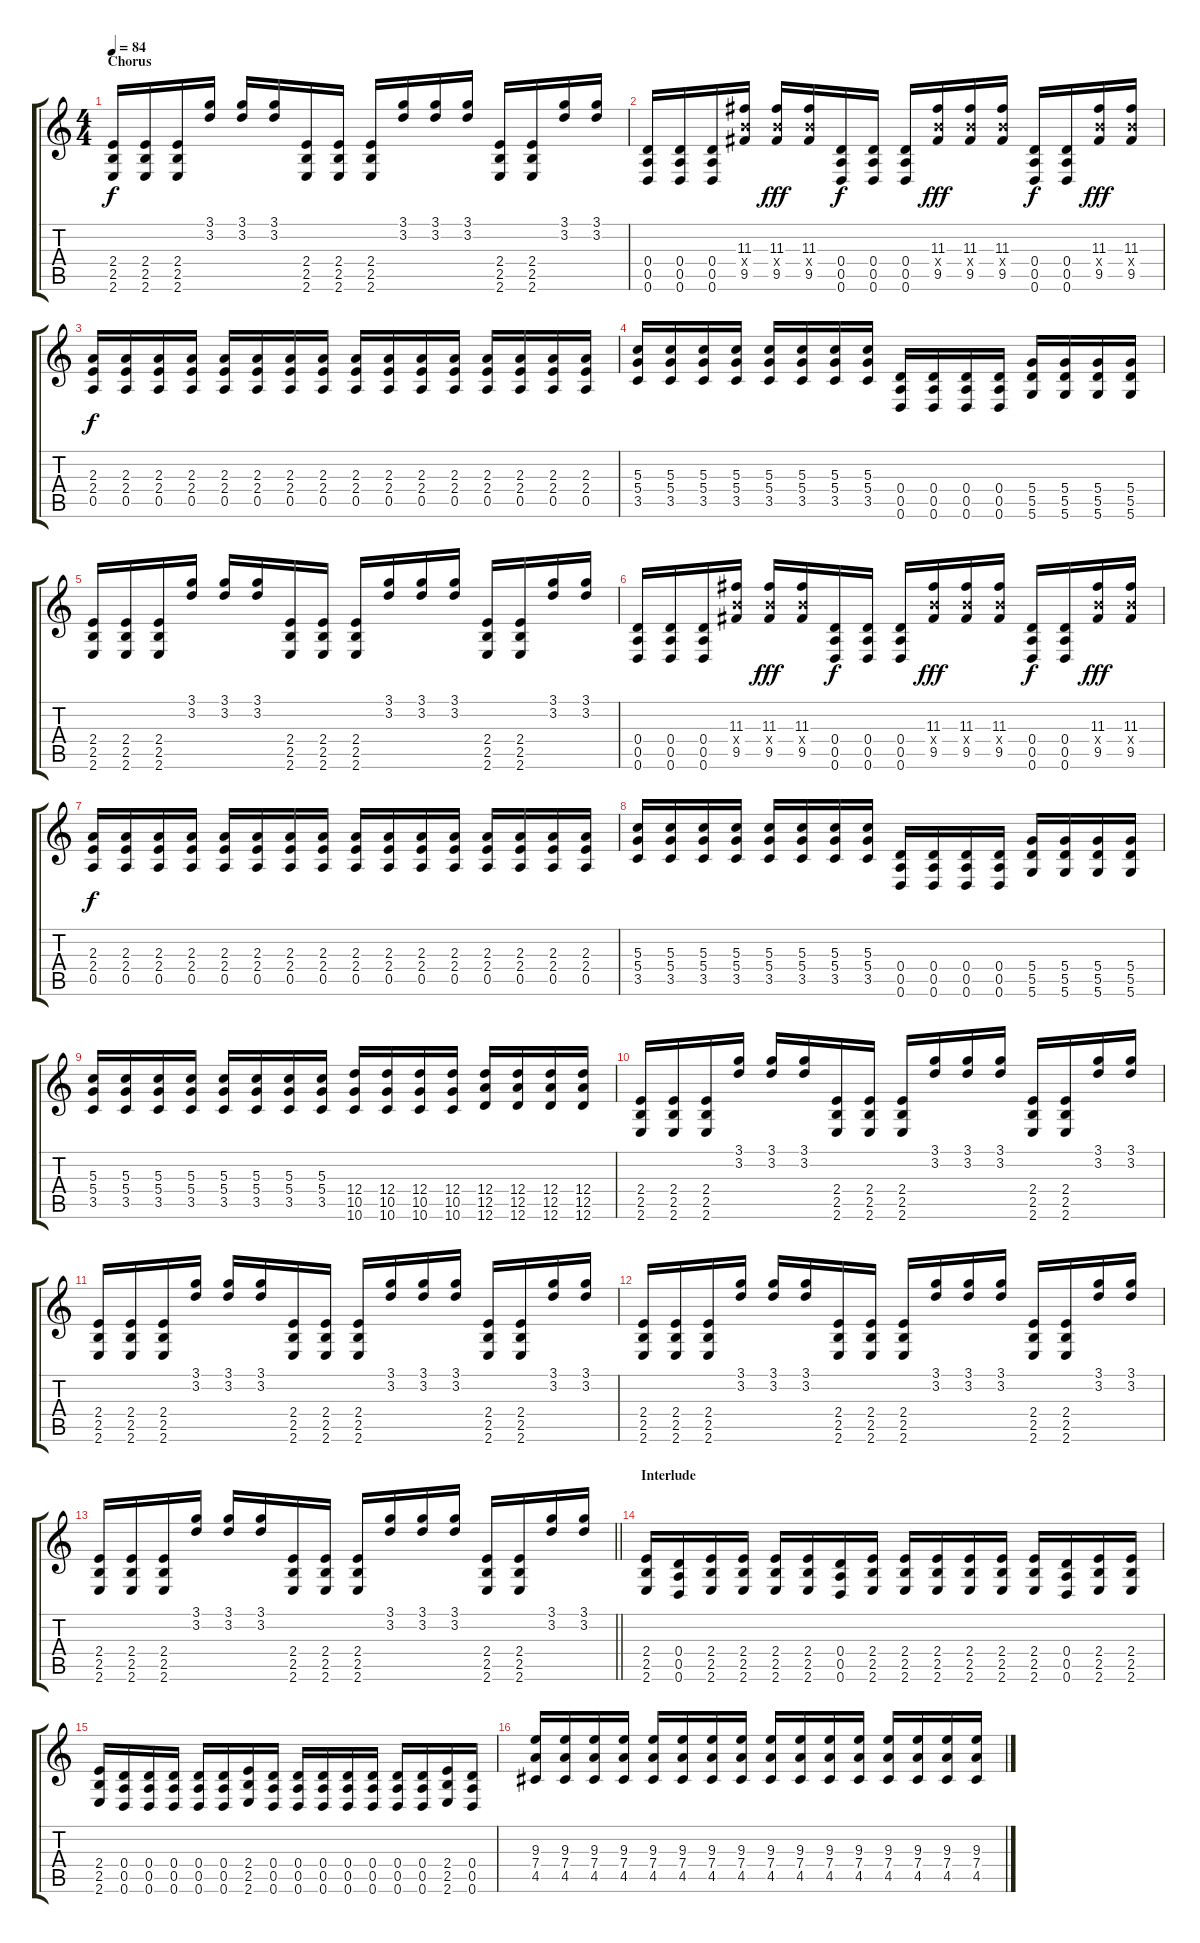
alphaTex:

\track "" {instrument distortionguitar}
\staff {score tabs}
\tuning (E4 B3 G3 D3 A2 D2) {hide}
\ts (4 4)
\section ("" "Chorus")
\tempo 84
\clef g2
\ks c
(2.4 2.5 2.6).16{dy f} (2.4 2.5 2.6).16 (2.4 2.5 2.6).16 (3.1 3.2).16 (3.1 3.2).16 (3.1 3.2).16 (2.4 2.5 2.6).16 (2.4 2.5 2.6).16 (2.4 2.5 2.6).16 (3.1 3.2).16 (3.1 3.2).16 (3.1 3.2).16 (2.4 2.5 2.6).16 (2.4 2.5 2.6).16 (3.1 3.2).16 (3.1 3.2).16 |
(0.4 0.5 0.6).16 (0.4 0.5 0.6).16 (0.4 0.5 0.6).16 (11.3 9.4{x} 9.5).16 (11.3 9.4{x} 9.5).16{dy fff} (11.3 9.4{x} 9.5).16 (0.4 0.5 0.6).16{dy f} (0.4 0.5 0.6).16 (0.4 0.5 0.6).16 (11.3 9.4{x} 9.5).16{dy fff} (11.3 9.4{x} 9.5).16 (11.3 9.4{x} 9.5).16 (0.4 0.5 0.6).16{dy f} (0.4 0.5 0.6).16 (11.3 9.4{x} 9.5).16{dy fff} (11.3 9.4{x} 9.5).16 |
(2.3 2.4 0.5).16{dy f} (2.3 2.4 0.5).16 (2.3 2.4 0.5).16 (2.3 2.4 0.5).16 (2.3 2.4 0.5).16 (2.3 2.4 0.5).16 (2.3 2.4 0.5).16 (2.3 2.4 0.5).16 (2.3 2.4 0.5).16 (2.3 2.4 0.5).16 (2.3 2.4 0.5).16 (2.3 2.4 0.5).16 (2.3 2.4 0.5).16 (2.3 2.4 0.5).16 (2.3 2.4 0.5).16 (2.3 2.4 0.5).16 |
(5.3 5.4 3.5).16 (5.3 5.4 3.5).16 (5.3 5.4 3.5).16 (5.3 5.4 3.5).16 (5.3 5.4 3.5).16 (5.3 5.4 3.5).16 (5.3 5.4 3.5).16 (5.3 5.4 3.5).16 (0.4 0.5 0.6).16 (0.4 0.5 0.6).16 (0.4 0.5 0.6).16 (0.4 0.5 0.6).16 (5.4 5.5 5.6).16 (5.4 5.5 5.6).16 (5.4 5.5 5.6).16 (5.4 5.5 5.6).16 |
(2.4 2.5 2.6).16 (2.4 2.5 2.6).16 (2.4 2.5 2.6).16 (3.1 3.2).16 (3.1 3.2).16 (3.1 3.2).16 (2.4 2.5 2.6).16 (2.4 2.5 2.6).16 (2.4 2.5 2.6).16 (3.1 3.2).16 (3.1 3.2).16 (3.1 3.2).16 (2.4 2.5 2.6).16 (2.4 2.5 2.6).16 (3.1 3.2).16 (3.1 3.2).16 |
(0.4 0.5 0.6).16 (0.4 0.5 0.6).16 (0.4 0.5 0.6).16 (11.3 9.4{x} 9.5).16 (11.3 9.4{x} 9.5).16{dy fff} (11.3 9.4{x} 9.5).16 (0.4 0.5 0.6).16{dy f} (0.4 0.5 0.6).16 (0.4 0.5 0.6).16 (11.3 9.4{x} 9.5).16{dy fff} (11.3 9.4{x} 9.5).16 (11.3 9.4{x} 9.5).16 (0.4 0.5 0.6).16{dy f} (0.4 0.5 0.6).16 (11.3 9.4{x} 9.5).16{dy fff} (11.3 9.4{x} 9.5).16 |
(2.3 2.4 0.5).16{dy f} (2.3 2.4 0.5).16 (2.3 2.4 0.5).16 (2.3 2.4 0.5).16 (2.3 2.4 0.5).16 (2.3 2.4 0.5).16 (2.3 2.4 0.5).16 (2.3 2.4 0.5).16 (2.3 2.4 0.5).16 (2.3 2.4 0.5).16 (2.3 2.4 0.5).16 (2.3 2.4 0.5).16 (2.3 2.4 0.5).16 (2.3 2.4 0.5).16 (2.3 2.4 0.5).16 (2.3 2.4 0.5).16 |
(5.3 5.4 3.5).16 (5.3 5.4 3.5).16 (5.3 5.4 3.5).16 (5.3 5.4 3.5).16 (5.3 5.4 3.5).16 (5.3 5.4 3.5).16 (5.3 5.4 3.5).16 (5.3 5.4 3.5).16 (0.4 0.5 0.6).16 (0.4 0.5 0.6).16 (0.4 0.5 0.6).16 (0.4 0.5 0.6).16 (5.4 5.5 5.6).16 (5.4 5.5 5.6).16 (5.4 5.5 5.6).16 (5.4 5.5 5.6).16 |
(5.3 5.4 3.5).16 (5.3 5.4 3.5).16 (5.3 5.4 3.5).16 (5.3 5.4 3.5).16 (5.3 5.4 3.5).16 (5.3 5.4 3.5).16 (5.3 5.4 3.5).16 (5.3 5.4 3.5).16 (12.4 10.5 10.6).16 (12.4 10.5 10.6).16 (12.4 10.5 10.6).16 (12.4 10.5 10.6).16 (12.4 12.5 12.6).16 (12.4 12.5 12.6).16 (12.4 12.5 12.6).16 (12.4 12.5 12.6).16 |
(2.4 2.5 2.6).16 (2.4 2.5 2.6).16 (2.4 2.5 2.6).16 (3.1 3.2).16 (3.1 3.2).16 (3.1 3.2).16 (2.4 2.5 2.6).16 (2.4 2.5 2.6).16 (2.4 2.5 2.6).16 (3.1 3.2).16 (3.1 3.2).16 (3.1 3.2).16 (2.4 2.5 2.6).16 (2.4 2.5 2.6).16 (3.1 3.2).16 (3.1 3.2).16 |
(2.4 2.5 2.6).16 (2.4 2.5 2.6).16 (2.4 2.5 2.6).16 (3.1 3.2).16 (3.1 3.2).16 (3.1 3.2).16 (2.4 2.5 2.6).16 (2.4 2.5 2.6).16 (2.4 2.5 2.6).16 (3.1 3.2).16 (3.1 3.2).16 (3.1 3.2).16 (2.4 2.5 2.6).16 (2.4 2.5 2.6).16 (3.1 3.2).16 (3.1 3.2).16 |
(2.4 2.5 2.6).16 (2.4 2.5 2.6).16 (2.4 2.5 2.6).16 (3.1 3.2).16 (3.1 3.2).16 (3.1 3.2).16 (2.4 2.5 2.6).16 (2.4 2.5 2.6).16 (2.4 2.5 2.6).16 (3.1 3.2).16 (3.1 3.2).16 (3.1 3.2).16 (2.4 2.5 2.6).16 (2.4 2.5 2.6).16 (3.1 3.2).16 (3.1 3.2).16 |
\barLineRight lightlight
(2.4 2.5 2.6).16 (2.4 2.5 2.6).16 (2.4 2.5 2.6).16 (3.1 3.2).16 (3.1 3.2).16 (3.1 3.2).16 (2.4 2.5 2.6).16 (2.4 2.5 2.6).16 (2.4 2.5 2.6).16 (3.1 3.2).16 (3.1 3.2).16 (3.1 3.2).16 (2.4 2.5 2.6).16 (2.4 2.5 2.6).16 (3.1 3.2).16 (3.1 3.2).16 |
\section ("" "Interlude")
(2.4 2.5 2.6).16 (0.4 0.5 0.6).16 (2.4 2.5 2.6).16 (2.4 2.5 2.6).16 (2.4 2.5 2.6).16 (2.4 2.5 2.6).16 (0.4 0.5 0.6).16 (2.4 2.5 2.6).16 (2.4 2.5 2.6).16 (2.4 2.5 2.6).16 (2.4 2.5 2.6).16 (2.4 2.5 2.6).16 (2.4 2.5 2.6).16 (0.4 0.5 0.6).16 (2.4 2.5 2.6).16 (2.4 2.5 2.6).16 |
(2.4 2.5 2.6).16 (0.4 0.5 0.6).16 (0.4 0.5 0.6).16 (0.4 0.5 0.6).16 (0.4 0.5 0.6).16 (0.4 0.5 0.6).16 (2.4 2.5 2.6).16 (0.4 0.5 0.6).16 (0.4 0.5 0.6).16 (0.4 0.5 0.6).16 (0.4 0.5 0.6).16 (0.4 0.5 0.6).16 (0.4 0.5 0.6).16 (0.4 0.5 0.6).16 (2.4 2.5 2.6).16 (0.4 0.5 0.6).16 |
(9.3 7.4 4.5).16 (9.3 7.4 4.5).16 (9.3 7.4 4.5).16 (9.3 7.4 4.5).16 (9.3 7.4 4.5).16 (9.3 7.4 4.5).16 (9.3 7.4 4.5).16 (9.3 7.4 4.5).16 (9.3 7.4 4.5).16 (9.3 7.4 4.5).16 (9.3 7.4 4.5).16 (9.3 7.4 4.5).16 (9.3 7.4 4.5).16 (9.3 7.4 4.5).16 (9.3 7.4 4.5).16 (9.3 7.4 4.5).16
